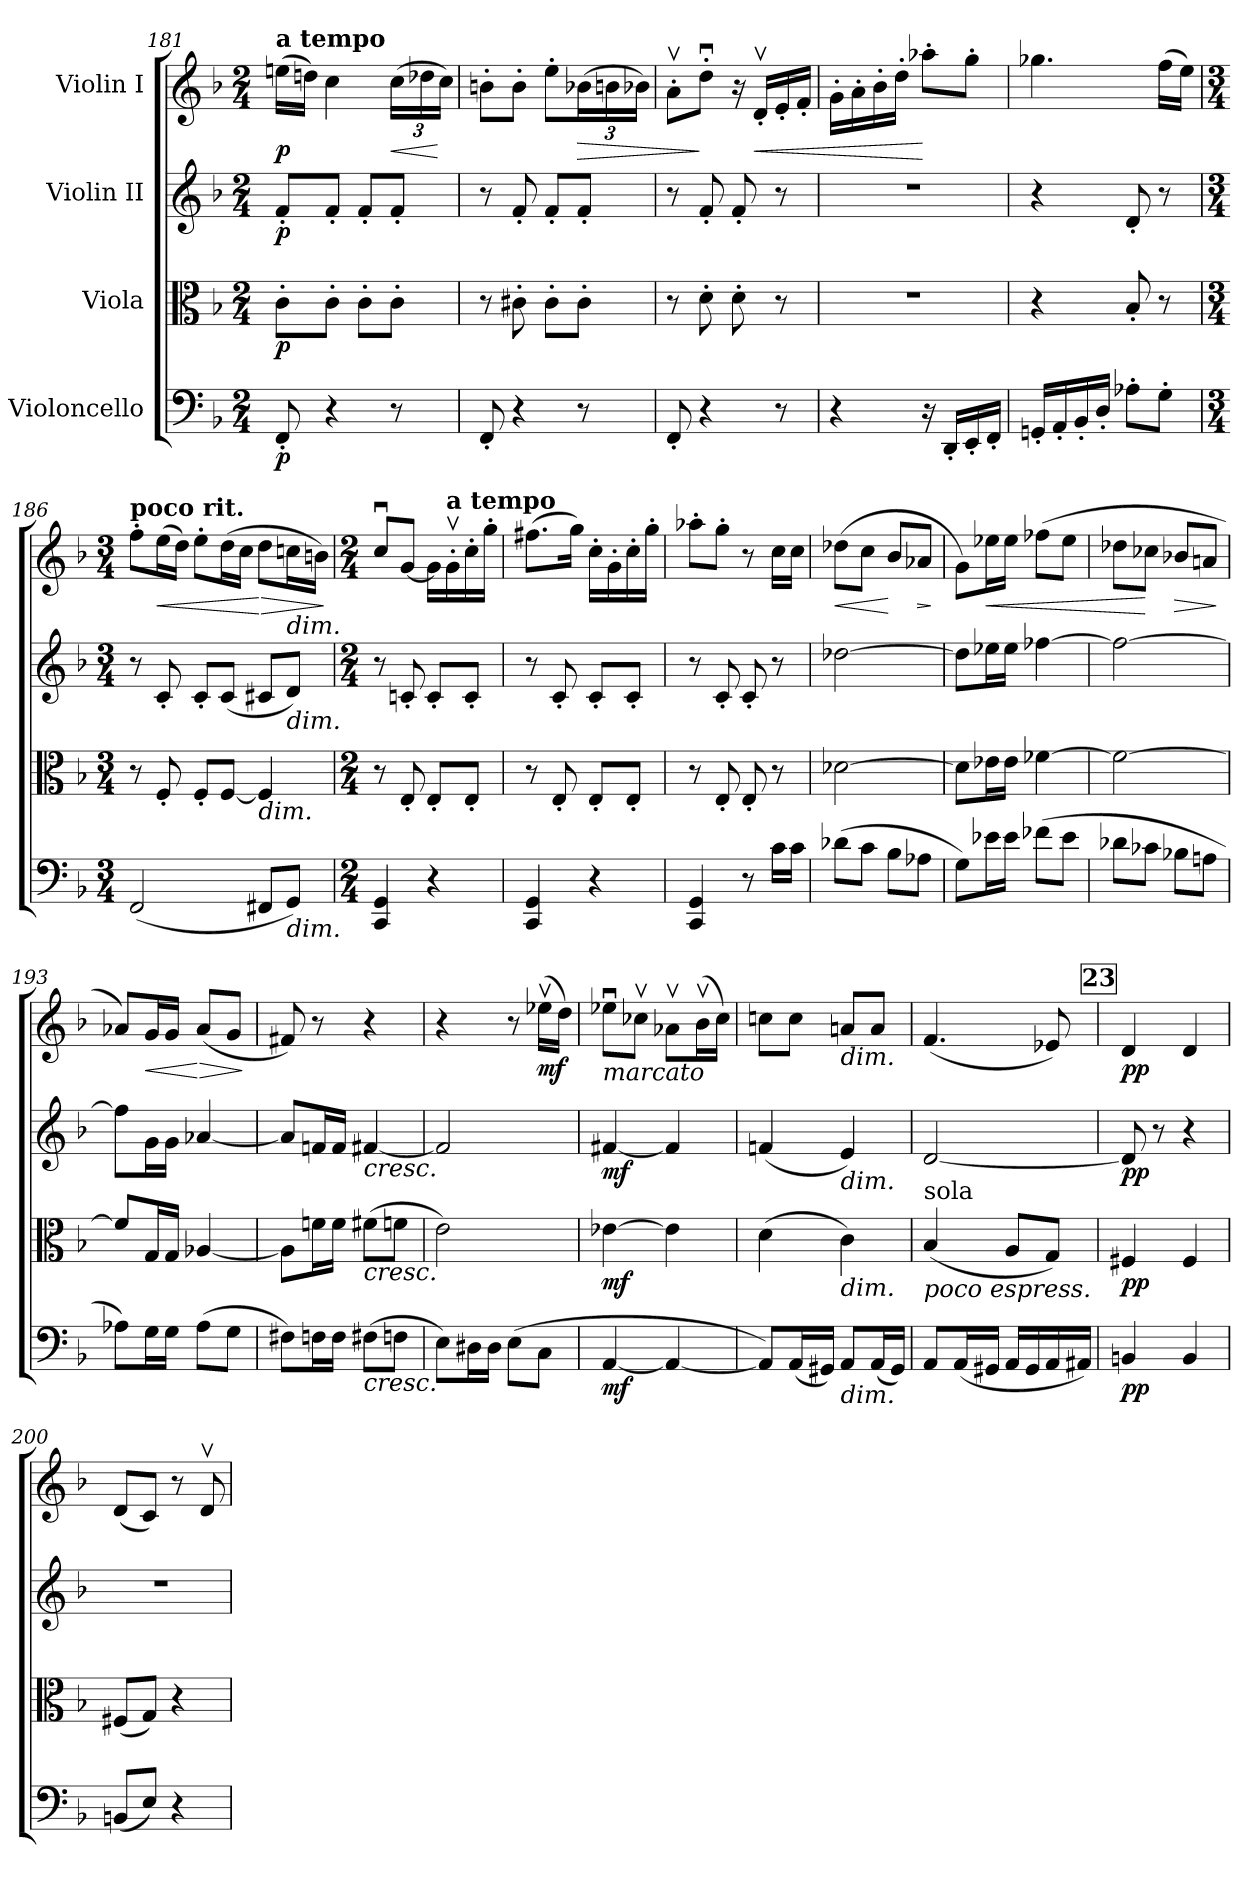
**kern	**dynam	**kern	**dynam	**kern	**dynam	**kern	**dynam
*part4	*part4	*part3	*part3	*part2	*part2	*part1	*part1
*staff4	*staff4	*staff3	*staff3	*staff2	*staff2	*staff1	*staff1
*I"Violoncello	*	*I"Viola	*	*I"Violin II	*	*I"Violin I	*
*clefF4	*	*clefC3	*	*clefG2	*	*clefG2	*
*k[b-]	*	*k[b-]	*	*k[b-]	*	*k[b-]	*
*M2/4	*	*M2/4	*	*M2/4	*	*M2/4	*
=181	=181	=181	=181	=181	=181	=181	=181
!	!	!	!	!	!	!LO:TX:a:B:t=a tempo	!
!	!LO:DY:b	!	!LO:DY:b	!	!LO:DY:b	!	!LO:DY:b
8FF'/	p	8c'\L	p	8f'/L	p	(16een\LL	p
.	.	.	.	.	.	16ddn\JJ)	.
4r	.	8c'\J	.	8f'/J	.	4cc\	.
.	.	8c'\L	.	8f'/L	.	.	.
*	*	*	*	*	*	*Xbrackettup	*
!	!	!	!	!	!	!	!LO:HP:b
8r	.	8c'\J	.	8f'/J	.	(24cc\LL	<
.	.	.	.	.	.	24dd-X\	.
.	.	.	.	.	.	24cc\JJ)	[
=182	=182	=182	=182	=182	=182	=182	=182
8FF'/	.	8r	.	8r	.	8bn'\L	.
4r	.	8c#X'\	.	8f'/	.	8b'\J	.
.	.	8c#'\L	.	8f'/L	.	8ee'\L	.
!	!	!	!	!	!	!	!LO:HP:b
8r	.	8c#'\J	.	8f'/J	.	(24b-X\L	>
.	.	.	.	.	.	24bn\	.
.	.	.	.	.	.	24b-X\JJ)	.
=183	=183	=183	=183	=183	=183	=183	=183
8FF'/	.	8r	.	8r	.	8av'\L	.
4r	.	8d'\	.	8f'/	.	8ddu'\J	]
.	.	8d'\	.	8f'/	.	16r	.
!	!	!	!	!	!	!	!LO:HP:b
.	.	.	.	.	.	16dv'/LL	<
8r	.	8r	.	8r	.	16e'/	.
.	.	.	.	.	.	16f'/JJ	.
!!LO:LB:g=z
=184	=184	=184	=184	=184	=184	=184	=184
4r	.	2r	.	2r	.	16g'\LL	.
.	.	.	.	.	.	16a'\	.
.	.	.	.	.	.	16b-'\	.
.	.	.	.	.	.	16dd'\JJ	.
16r	.	.	.	.	.	8aa-X'\L	[
16DD'/LL	.	.	.	.	.	.	.
16EE'/	.	.	.	.	.	8gg'\J	.
16FF'/JJ	.	.	.	.	.	.	.
=185	=185	=185	=185	=185	=185	=185	=185
16GGn'/LL	.	4r	.	4r	.	4.gg-X\	.
16AA'/	.	.	.	.	.	.	.
16BB-'/	.	.	.	.	.	.	.
16D'/JJ	.	.	.	.	.	.	.
8A-X'\L	.	8B-'/	.	8d'/	.	.	.
8G'\J	.	8r	.	8r	.	(16ff\LL	.
.	.	.	.	.	.	16ee\JJ)	.
=186	=186	=186	=186	=186	=186	=186	=186
*M3/4	*	*M3/4	*	*M3/4	*	*M3/4	*
!	!	!	!	!	!	!LO:TX:a:B:t=poco rit.	!
(2FF/	.	8r	.	8r	.	8ff'\L	.
!	!	!	!	!	!	!	!LO:HP:b
.	.	8F'/	.	8c'/	.	(16ee\L	<
.	.	.	.	.	.	16dd\JJ)	.
.	.	8F'/L	.	8c'/L	.	8ee'\L	.
.	.	[8F/J	.	(8c/J	.	(16dd\L	.
.	.	.	.	.	.	16cc\JJ	.
!	!	!LO:TX:b:i:t=dim.	!	!	!	!	!
!	!	!	!	!	!	!	!LO:HP:n=1:b
8FF#X/L	.	4F/]	.	8c#X/L	.	8dd\L	[ >
!	!	!	!	!	!	!LO:TX:b:i:t=dim.	!
!	!	!	!	!LO:TX:b:i:t=dim.	!	!	!
!LO:TX:b:i:t=dim.	!	!	!	!	!	!	!
8GG/J)	.	.	.	8d/J)	.	16ccn\L	.
.	.	.	.	.	.	16bn\JJ)	.
.	.	.	.	.	.	.	]
=187	=187	=187	=187	=187	=187	=187	=187
!!LO:REH:place=s1:a:B:fs=14:t=22
*M2/4	*	*M2/4	*	*M2/4	*	*M2/4	*
4CC/ 4GG/	.	8r	.	8r	.	8ccu/L	.
.	.	8E'/	.	8cn'/	.	[8g/J	.
4r	.	8E'/L	.	8c'/L	.	16g\LL]	.
!	!	!	!	!	!	!LO:TX:a:B:t=a tempo	!
.	.	.	.	.	.	16gv'\	.
.	.	8E'/J	.	8c'/J	.	16cc'\	.
.	.	.	.	.	.	16gg'\JJ	.
=188	=188	=188	=188	=188	=188	=188	=188
4CC/ 4GG/	.	8r	.	8r	.	(8.ff#X\L	.
.	.	8E'/	.	8c'/	.	.	.
.	.	.	.	.	.	16gg\Jk)	.
4r	.	8E'/L	.	8c'/L	.	16cc'\LL	.
.	.	.	.	.	.	16g'\	.
.	.	8E'/J	.	8c'/J	.	16cc'\	.
.	.	.	.	.	.	16gg'\JJ	.
!!LO:PB:g=z
=189	=189	=189	=189	=189	=189	=189	=189
4CC/ 4GG/	.	8r	.	8r	.	8aa-X'\L	.
.	.	8E'/	.	8c'/	.	8gg'\J	.
8r	.	8E'/	.	8c'/	.	8r	.
16c\LL	.	8r	.	8r	.	16cc\LL	.
16c\JJ	.	.	.	.	.	16cc\JJ	.
=190	=190	=190	=190	=190	=190	=190	=190
!	!	!	!	!	!	!	!LO:HP:b
(8d-X\L	.	[2d-X\	.	[2dd-X\	.	(8dd-X\L	<
8c\J	.	.	.	.	.	8cc\J	.
8B-\L	.	.	.	.	.	8b-/L	[
!	!	!	!	!	!	!	!LO:HP:b
8A-X\J	.	.	.	.	.	8a-X/J	>
.	.	.	.	.	.	.	]
=191	=191	=191	=191	=191	=191	=191	=191
8G\L)	.	8d-\L]	.	8dd-\L]	.	8g\L)	.
!	!	!	!	!	!	!	!LO:HP:b
16e-X\L	.	16e-X\L	.	16ee-X\L	.	16ee-X\L	<
16e-\JJ	.	16e-\JJ	.	16ee-\JJ	.	16ee-\JJ	.
(8f-X\L	.	[4f-X\	.	[4ff-X\	.	(8ff-X\L	.
8e-\J	.	.	.	.	.	8ee-\J	.
=192	=192	=192	=192	=192	=192	=192	=192
8d-X\L	.	2f-\_	.	2ff-\_	.	8dd-X\L	.
8c-X\J	.	.	.	.	.	8cc-X\J	[
!	!	!	!	!	!	!	!LO:HP:b
8B-X\L	.	.	.	.	.	8b-X/L	>
8An\J	.	.	.	.	.	8an/J	.
.	.	.	.	.	.	.	]
=193	=193	=193	=193	=193	=193	=193	=193
8A-X\L)	.	8f-/L]	.	8ff-\L]	.	8a-X/L)	.
!	!	!	!	!	!	!	!LO:HP:b
16G\L	.	16G/L	.	16g\L	.	16g/L	<
16G\JJ	.	16G/JJ	.	16g\JJ	.	16g/JJ	.
!	!	!	!	!	!	!	!LO:HP:n=1:b
(8A-\L	.	[4A-X/	.	[4a-X/	.	(8a-/L	[ >
8G\J	.	.	.	.	.	8g/J	.
.	.	.	.	.	.	.	]
=194	=194	=194	=194	=194	=194	=194	=194
8F#X\L)	.	8A-\L]	.	8a-/L]	.	8f#X/)	.
16Fn\L	.	16fn\L	.	16fn/L	.	8r	.
16F\JJ	.	16f\JJ	.	16f/JJ	.	.	.
!	!	!	!	!LO:TX:b:i:t=cresc.	!	!	!
!	!	!LO:TX:b:i:t=cresc.	!	!	!	!	!
!LO:TX:b:i:t=cresc.	!	!	!	!	!	!	!
(8F#X\L	.	(8f#X\L	.	[4f#X/	.	4r	.
8Fn\J	.	8fn\J	.	.	.	.	.
!!LO:LB:g=z
=195	=195	=195	=195	=195	=195	=195	=195
8E\L)	.	2e\)	.	2f#/]	.	4r	.
16D#X\L	.	.	.	.	.	.	.
16D#\JJ	.	.	.	.	.	.	.
(8E\L	.	.	.	.	.	8r	.
!	!	!	!	!	!	!	!LO:DY:b
8C\J	.	.	.	.	.	(16ee-Xv\LL	mf
.	.	.	.	.	.	16dd\JJ)	.
=196	=196	=196	=196	=196	=196	=196	=196
!	!	!	!	!	!	!LO:TX:b:i:t=marcato	!
!	!LO:DY:b	!	!LO:DY:b	!	!LO:DY:b	!	!
[4AA/	mf	[4e-X\	mf	[4f#X/	mf	8ee-Xu\L	.
.	.	.	.	.	.	8cc-Xv\J	.
4AA/_	.	4e-\]	.	4f#/]	.	8a-Xv\L	.
.	.	.	.	.	.	(16b-v\L	.
.	.	.	.	.	.	16cc-\JJ)	.
=197	=197	=197	=197	=197	=197	=197	=197
8AA/L])	.	(4d\	.	(4fn/	.	8ccn\L	.
(16AA/L	.	.	.	.	.	8cc\J	.
16GG#X/JJ)	.	.	.	.	.	.	.
!	!	!	!	!	!	!LO:TX:b:i:t=dim.	!
!	!	!	!	!LO:TX:b:i:t=dim.	!	!	!
!	!	!LO:TX:b:i:t=dim.	!	!	!	!	!
!LO:TX:b:i:t=dim.	!	!	!	!	!	!	!
8AA/L	.	4c\)	.	4e/)	.	8an/L	.
(16AA/L	.	.	.	.	.	8a/J	.
16GG#/JJ)	.	.	.	.	.	.	.
=198	=198	=198	=198	=198	=198	=198	=198
!	!	!LO:TX:a:t=sola	!	!	!	!	!
!	!	!LO:TX:b:i:t=poco espress.	!	!	!	!	!
8AA/L	.	(4B-/	.	[2d/	.	(4.f/	.
(16AA/L	.	.	.	.	.	.	.
16GG#X/JJ	.	.	.	.	.	.	.
16AA/LL	.	8A/L	.	.	.	.	.
16GG#/	.	.	.	.	.	.	.
16AA/	.	8G/J)	.	.	.	8e-X/)	.
16AA#X/JJ)	.	.	.	.	.	.	.
!!LO:REH:place=s1:a:B:fs=14:t=23
=199	=199	=199	=199	=199	=199	=199	=199
!	!LO:DY:b	!	!LO:DY:b	!	!LO:DY:b	!	!LO:DY:b
4BBn/	pp	4F#X/	pp	8d/]	pp	4d/	pp
.	.	.	.	8r	.	.	.
4BB/	.	4F#/	.	4r	.	4d/	.
=200	=200	=200	=200	=200	=200	=200	=200
(8BBn/L	.	(8F#X/L	.	2r	.	(8d/L	.
8E/J)	.	8G/J)	.	.	.	8c/J)	.
4r	.	4r	.	.	.	8r	.
.	.	.	.	.	.	8dv/	.
=	=	=	=	=	=	=	=
*-	*-	*-	*-	*-	*-	*-	*-
